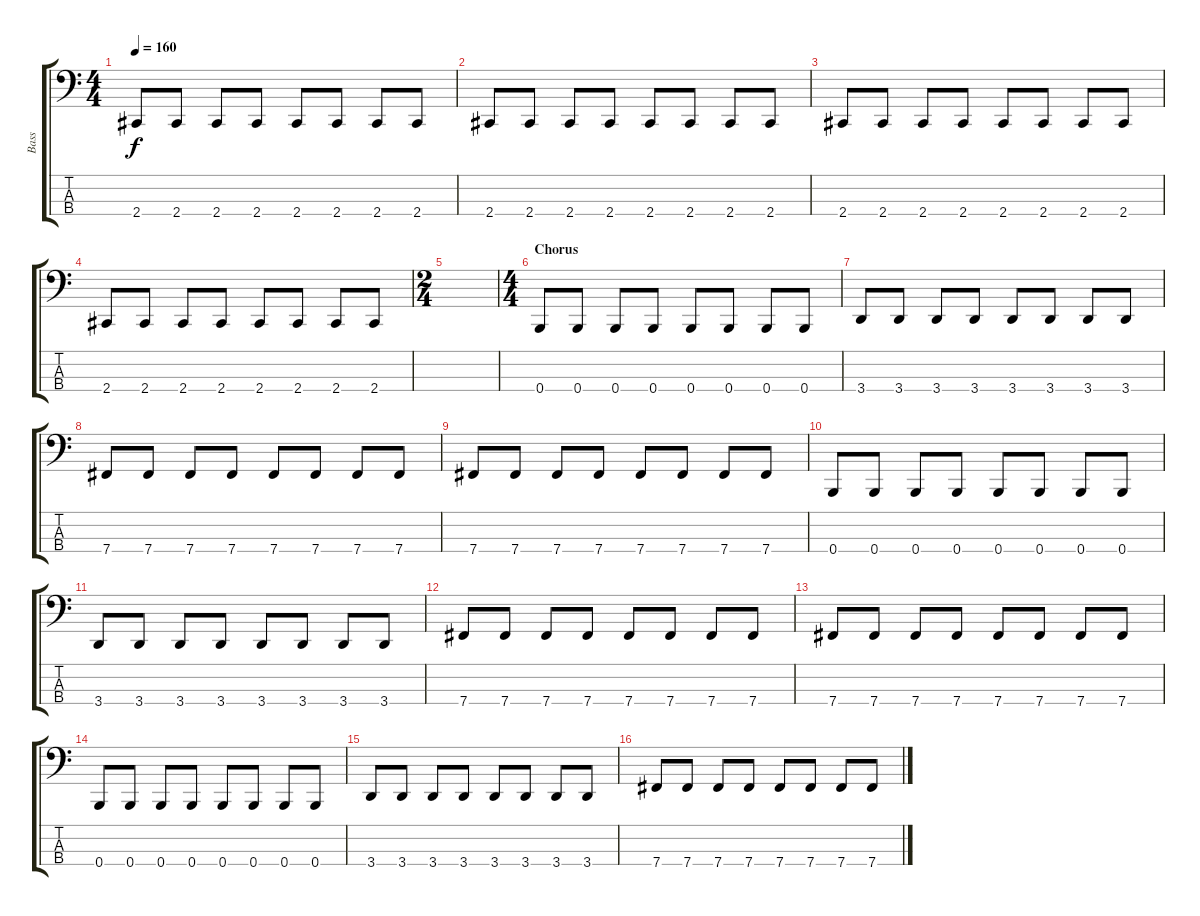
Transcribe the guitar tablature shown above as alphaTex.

\track ("Bass" "Bass") {instrument fretlessbass}
\staff {score tabs}
\tuning (D2 A1 E1 B0) {hide}
\ts (4 4)
\tempo 160
\clef f4
\ks c
2.4.8{dy f instrument electricbassfinger} 2.4.8 2.4.8 2.4.8 2.4.8 2.4.8 2.4.8 2.4.8 |
2.4.8{instrument electricbassfinger} 2.4.8 2.4.8 2.4.8 2.4.8 2.4.8 2.4.8 2.4.8 |
2.4.8{instrument electricbassfinger} 2.4.8 2.4.8 2.4.8 2.4.8 2.4.8 2.4.8 2.4.8 |
2.4.8{instrument electricbassfinger} 2.4.8 2.4.8 2.4.8 2.4.8 2.4.8 2.4.8 2.4.8 |
\ts (2 4)
|
\ts (4 4)
\section ("" "Chorus")
0.4.8{instrument electricbassfinger} 0.4.8 0.4.8 0.4.8 0.4.8 0.4.8 0.4.8 0.4.8 |
3.4.8{instrument electricbassfinger} 3.4.8 3.4.8 3.4.8 3.4.8 3.4.8 3.4.8 3.4.8 |
7.4.8{instrument electricbassfinger} 7.4.8 7.4.8 7.4.8 7.4.8 7.4.8 7.4.8 7.4.8 |
7.4.8{instrument electricbassfinger} 7.4.8 7.4.8 7.4.8 7.4.8 7.4.8 7.4.8 7.4.8 |
0.4.8{instrument electricbassfinger} 0.4.8 0.4.8 0.4.8 0.4.8 0.4.8 0.4.8 0.4.8 |
3.4.8{instrument electricbassfinger} 3.4.8 3.4.8 3.4.8 3.4.8 3.4.8 3.4.8 3.4.8 |
7.4.8{instrument electricbassfinger} 7.4.8 7.4.8 7.4.8 7.4.8 7.4.8 7.4.8 7.4.8 |
7.4.8{instrument electricbassfinger} 7.4.8 7.4.8 7.4.8 7.4.8 7.4.8 7.4.8 7.4.8 |
0.4.8{instrument electricbassfinger} 0.4.8 0.4.8 0.4.8 0.4.8 0.4.8 0.4.8 0.4.8 |
3.4.8{instrument electricbassfinger} 3.4.8 3.4.8 3.4.8 3.4.8 3.4.8 3.4.8 3.4.8 |
7.4.8{instrument electricbassfinger} 7.4.8 7.4.8 7.4.8 7.4.8 7.4.8 7.4.8 7.4.8
